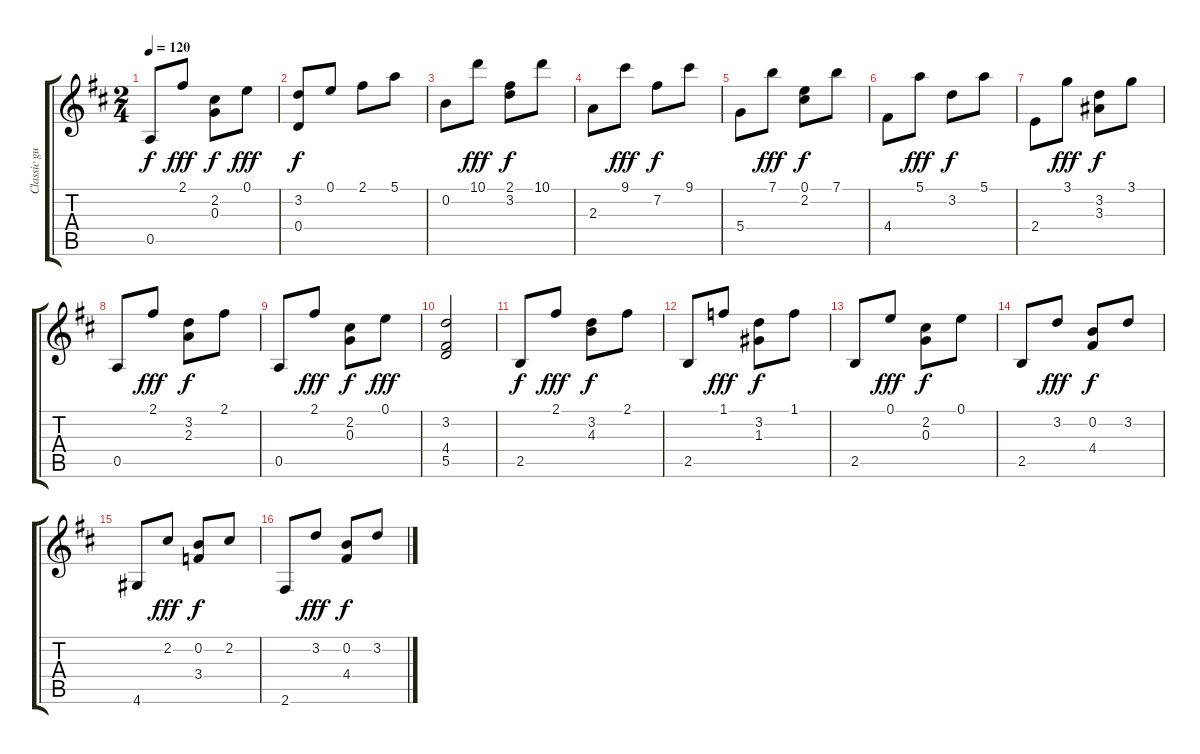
\track ("Classic guitar" "Classic gu") {instrument acousticguitarnylon}
\staff {score tabs}
\tuning (E4 B3 G3 D3 A2 E2) {hide}
\ts (2 4)
\tempo 120
\clef g2
\ks d
0.5.8{dy f} 2.1.8{dy fff} (2.2 0.3).8{dy f} 0.1.8{dy fff} |
(3.2 0.4).8{dy f} 0.1.8 2.1.8 5.1.8 |
0.2.8 10.1.8{dy fff} (2.1 3.2).8{dy f} 10.1.8 |
2.3.8{volume 8} 9.1.8{dy fff} 7.2.8{dy f} 9.1.8 |
5.4.8 7.1.8{dy fff} (0.1 2.2).8{dy f} 7.1.8 |
4.4.8{volume 13} 5.1.8{dy fff} 3.2.8{dy f} 5.1.8 |
2.4.8 3.1.8{dy fff} (3.2 3.3).8{dy f} 3.1.8 |
0.5.8 2.1.8{dy fff} (3.2 2.3).8{dy f} 2.1.8 |
0.5.8 2.1.8{dy fff} (2.2 0.3).8{dy f} 0.1.8{dy fff} |
(3.2 4.4 5.5).2 |
2.5.8{dy f} 2.1.8{dy fff} (3.2 4.3).8{dy f} 2.1.8 |
2.5.8 1.1.8{dy fff} (3.2 1.3).8{dy f} 1.1.8 |
2.5.8 0.1.8{dy fff} (2.2 0.3).8{dy f} 0.1.8 |
2.5.8 3.2.8{dy fff} (0.2 4.4).8{dy f} 3.2.8 |
4.6.8 2.2.8{dy fff} (0.2 3.4).8{dy f} 2.2.8 |
2.6.8 3.2.8{dy fff} (0.2 4.4).8{dy f} 3.2.8
